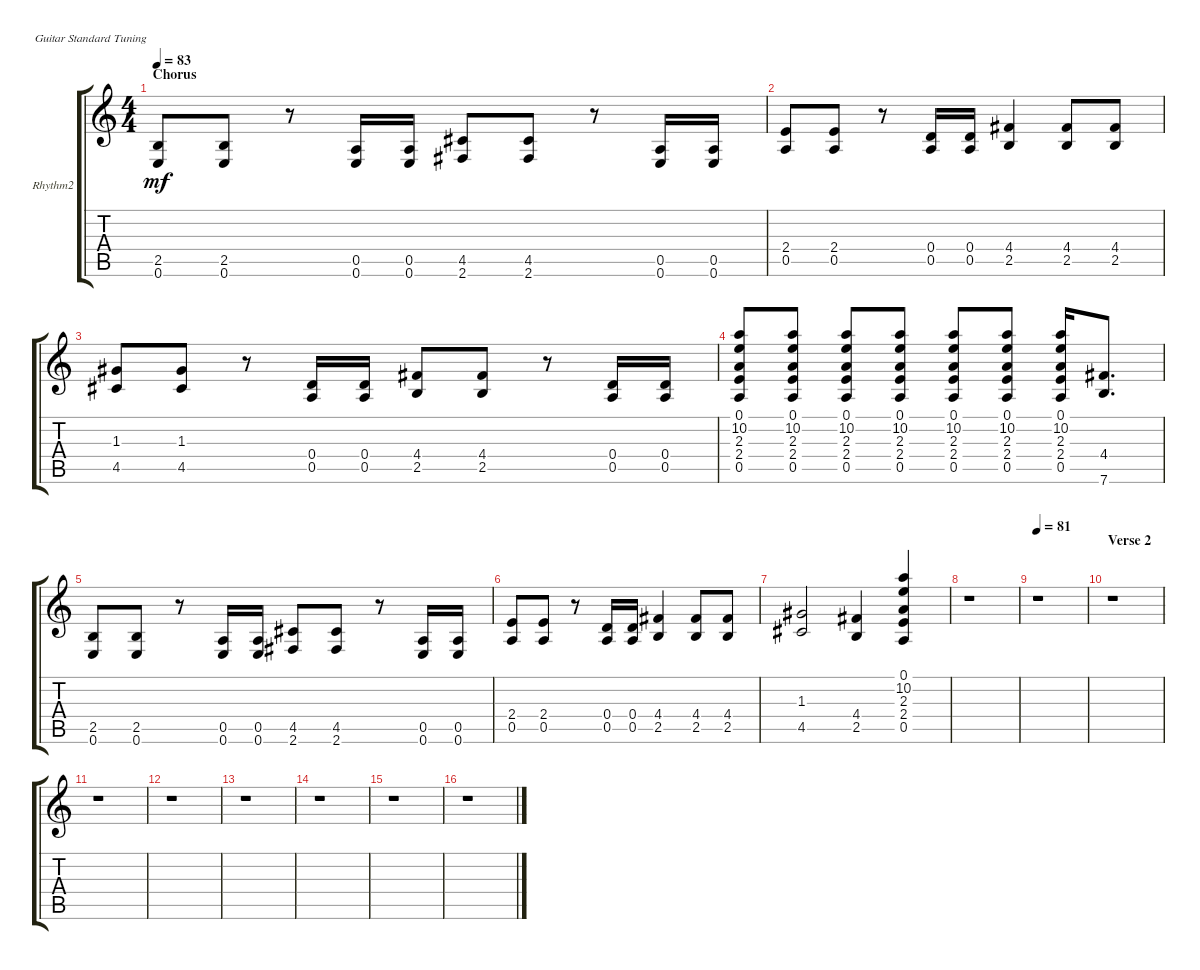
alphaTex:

\bracketExtendMode groupsimilarinstruments
\firstSystemTrackNameOrientation horizontal
\otherSystemsTrackNameOrientation horizontal
\track ("Rhythm II" "Rhythm2") {instrument overdrivenguitar}
\staff {score tabs}
\tuning (E4 B3 G3 D3 A2 E2)
\ts (4 4)
\section ("" "Chorus")
\tempo 83
\clef g2
\scale
0.333333
\ks c
(0.6 2.5).8{dy mf} (0.6 2.5).8 r.8 (0.6 0.5).16 (0.6 0.5).16 (2.6 4.5).8 (2.6 4.5).8 r.8 (0.6 0.5).16 (0.6 0.5).16 |
\scale
0.333333 (0.5 2.4).8 (0.5 2.4).8 r.8 (0.5 0.4).16 (0.5 0.4).16 (2.5 4.4).4 (2.5 4.4).8 (2.5 4.4).8 |
\scale
0.333333 (4.5 1.3).8 (4.5 1.3).8 r.8 (0.5 0.4).16 (0.5 0.4).16 (2.5 4.4).8 (2.5 4.4).8 r.8 (0.5 0.4).16 (0.5 0.4).16 |
\scale
0.333333 (0.5 2.4 2.3 0.1 10.2).8 (0.5 2.4 2.3 0.1 10.2).8 (0.5 2.4 2.3 0.1 10.2).8 (0.5 2.4 2.3 0.1 10.2).8 (0.5 2.4 2.3 0.1 10.2).8 (0.5 2.4 2.3 0.1 10.2).8 (0.5 2.4 2.3 0.1 10.2).16 (7.6 4.4).8{d} |
\scale
0.333333 (0.6 2.5).8 (0.6 2.5).8 r.8 (0.6 0.5).16 (0.6 0.5).16 (2.6 4.5).8 (2.6 4.5).8 r.8 (0.6 0.5).16 (0.6 0.5).16 |
\scale
0.333333 (0.5 2.4).8 (0.5 2.4).8 r.8 (0.5 0.4).16 (0.5 0.4).16 (2.5 4.4).4 (2.5 4.4).8 (2.5 4.4).8 |
\scale
0.333333 (4.5 1.3).2 (2.5 4.4).4 (0.5 2.4 2.3 0.1 10.2).4 |
\scale
0.333333 r.1 |
\tempo 81
\scale
0.333333 r.1 |
\section ("" "Verse 2")
\scale
0.333333 r.1 |
\scale
0.333333 r.1 |
\scale
0.333333 r.1 |
\scale
0.333333 r.1 |
\scale
0.333333 r.1 |
\scale
0.333333 r.1 |
\scale
0.333333 r.1
